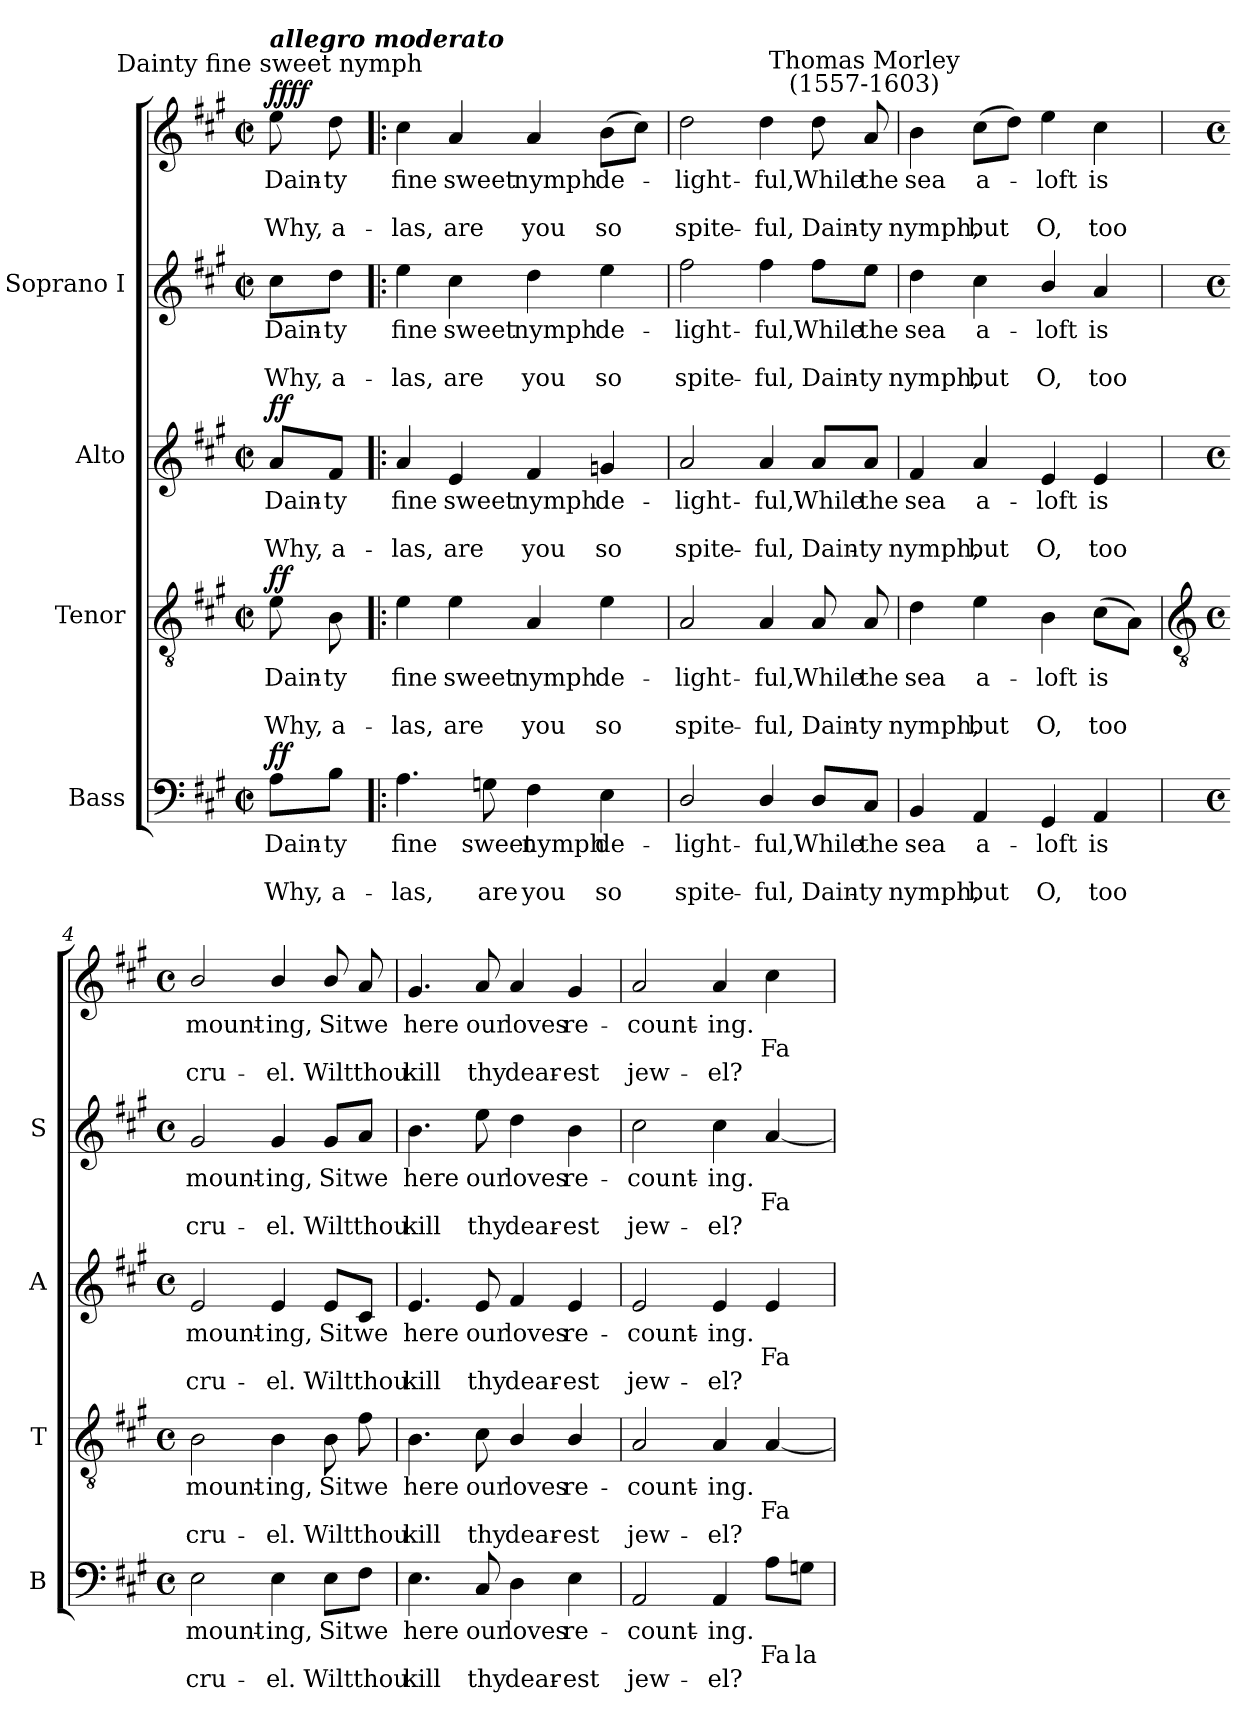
**kern	**text	**text	**text	**dynam	**kern	**text	**text	**text	**dynam	**kern	**text	**text	**text	**dynam	**kern	**text	**text	**text	**kern	**text	**text	**text	**dynam
*part4	*part4	*part4	*part4	*part4	*part3	*part3	*part3	*part3	*part3	*part2	*part2	*part2	*part2	*part2	*part1	*part1	*part1	*part1	*part1	*part1	*part1	*part1	*part1
*staff5	*staff5	*staff5	*staff5	*staff5	*staff4	*staff4	*staff4	*staff4	*staff4	*staff3	*staff3	*staff3	*staff3	*staff3	*staff2	*staff2	*staff2	*staff2	*staff1	*staff1	*staff1	*staff1	*staff1/2
*I"Bass	*	*	*	*	*I"Tenor	*	*	*	*	*I"Alto	*	*	*	*	*I"Soprano I	*	*	*	*	*	*	*	*
*I'B	*	*	*	*	*I'T	*	*	*	*	*I'A	*	*	*	*	*I'S	*	*	*	*	*	*	*	*
*clefF4	*	*	*	*	*clefGv2	*	*	*	*	*clefG2	*	*	*	*	*clefG2	*	*	*	*clefG2	*	*	*	*
*k[f#c#g#]	*	*	*	*	*k[f#c#g#]	*	*	*	*	*k[f#c#g#]	*	*	*	*	*k[f#c#g#]	*	*	*	*k[f#c#g#]	*	*	*	*
*A:	*	*	*	*	*A:	*	*	*	*	*A:	*	*	*	*	*A:	*	*	*	*A:	*	*	*	*
*M2/2	*	*	*	*	*M2/2	*	*	*	*	*M2/2	*	*	*	*	*M2/2	*	*	*	*M2/2	*	*	*	*
*met(c|)	*	*	*	*	*met(c|)	*	*	*	*	*met(c|)	*	*	*	*	*met(c|)	*	*	*	*met(c|)	*	*	*	*
=	=	=	=	=	=	=	=	=	=	=	=	=	=	=	=	=	=	=	=	=	=	=	=
!	!	!	!	!	!	!	!	!	!	!	!	!	!	!	!	!	!	!	!LO:TX:a:cj:t=Dainty fine sweet nymph	!	!	!	!
!	!	!	!	!	!	!	!	!	!	!	!	!	!	!	!	!	!	!	!LO:TX:a:Bi:t=allegro moderato	!	!	!	!
!	!LO:LY:b	!	!LO:LY:b	!LO:DY:b	!	!LO:LY:b	!	!LO:LY:b	!	!	!LO:LY:b	!	!LO:LY:b	!	!	!LO:LY:b	!	!LO:LY:b	!	!LO:LY:b	!	!LO:LY:b	!
!	!	!	!	!LO:DY:n=1:b	!	!	!	!	!LO:DY:b	!	!	!	!	!	!	!	!	!	!	!	!	!	!
!	!	!	!	!	!	!	!	!	!LO:DY:n=1:b	!	!	!	!	!LO:DY:b	!	!	!	!	!	!	!	!	!
!	!	!	!	!	!	!	!	!	!	!	!	!	!	!LO:DY:n=1:b	!	!	!	!	!	!	!	!	!LO:DY:b=2
!	!	!	!	!	!	!	!	!	!	!	!	!	!	!	!	!	!	!	!	!	!	!	!LO:DY:n=1:b=2
!	!	!	!	!	!	!	!	!	!	!	!	!	!	!	!	!	!	!	!	!	!	!	!LO:DY:n=2:b
!	!	!	!	!	!	!	!	!	!	!	!	!	!	!	!	!	!	!	!	!	!	!	!LO:DY:n=3:b
8A\L	Dain-	.	-Why,	f f	8e	Dain-	.	-Why,	f f	8a/L	Dain-	.	-Why,	f f	8cc#\L	-Dain-	.	-Why,	8ee	Dain-	.	-Why,	f f f f
!	!LO:LY:b	!	!LO:LY:b	!	!	!LO:LY:b	!	!LO:LY:b	!	!	!LO:LY:b	!	!LO:LY:b	!	!	!LO:LY:b	!	!LO:LY:b	!	!LO:LY:b	!	!LO:LY:b	!
8B\J	ty	.	a-	.	8B	ty	.	a-	.	8f#/J	ty	.	a-	.	8dd\J	ty	.	a-	8dd	ty	.	a-	.
=1!|:	=1!|:	=1!|:	=1!|:	=1!|:	=1!|:	=1!|:	=1!|:	=1!|:	=1!|:	=1!|:	=1!|:	=1!|:	=1!|:	=1!|:	=1!|:	=1!|:	=1!|:	=1!|:	=1!|:	=1!|:	=1!|:	=1!|:	=1!|:
!	!LO:LY:b	!	!LO:LY:b	!	!	!LO:LY:b	!	!LO:LY:b	!	!	!LO:LY:b	!	!LO:LY:b	!	!	!LO:LY:b	!	!LO:LY:b	!	!LO:LY:b	!	!LO:LY:b	!
4.A	-fine	.	las,	.	4e	-fine	.	las,	.	4a	-fine	.	las,	.	4ee	fine	.	las,	4cc#	-fine	.	las,	.
!	!	!	!	!	!	!LO:LY:b	!	!LO:LY:b	!	!	!LO:LY:b	!	!LO:LY:b	!	!	!LO:LY:b	!	!LO:LY:b	!	!LO:LY:b	!	!LO:LY:b	!
.	.	.	.	.	4e	sweet	.	are	.	4e	sweet	.	are	.	4cc#	sweet	.	are	4a	sweet	.	are	.
!	!LO:LY:b	!	!LO:LY:b	!	!	!	!	!	!	!	!	!	!	!	!	!	!	!	!	!	!	!	!
8Gn	sweet	.	are	.	.	.	.	.	.	.	.	.	.	.	.	.	.	.	.	.	.	.	.
!	!LO:LY:b	!	!LO:LY:b	!	!	!LO:LY:b	!	!LO:LY:b	!	!	!LO:LY:b	!	!LO:LY:b	!	!	!LO:LY:b	!	!LO:LY:b	!	!LO:LY:b	!	!LO:LY:b	!
4F#	nymph	.	you	.	4A	nymph	.	you	.	4f#	nymph	.	you	.	4dd	nymph	.	you	4a	nymph	.	you	.
!	!LO:LY:b	!	!LO:LY:b	!	!	!LO:LY:b	!	!LO:LY:b	!	!	!LO:LY:b	!	!LO:LY:b	!	!	!LO:LY:b	!	!LO:LY:b	!	!LO:LY:b	!	!LO:LY:b	!
4E	de-	.	-so	.	4e	de-	.	-so	.	4gn	de-	.	-so	.	4ee	de-	.	-so	(>8bL	de-	.	so	.
.	.	.	.	.	.	.	.	.	.	.	.	.	.	.	.	.	.	.	8cc#J)	.	.	.	.
=2	=2	=2	=2	=2	=2	=2	=2	=2	=2	=2	=2	=2	=2	=2	=2	=2	=2	=2	=2	=2	=2	=2	=2
!	!LO:LY:b	!	!LO:LY:b	!	!	!LO:LY:b	!	!LO:LY:b	!	!	!LO:LY:b	!	!LO:LY:b	!	!	!LO:LY:b	!	!LO:LY:b	!	!LO:LY:b	!	!LO:LY:b	!
2D/	light-	.	-spite-	.	2A	light-	.	-spite-	.	2a	light-	.	-spite-	.	2ff#	light-	.	-spite-	2dd	light-	.	-spite-	.
!	!LO:LY:b	!	!LO:LY:b	!	!	!LO:LY:b	!	!LO:LY:b	!	!	!LO:LY:b	!	!LO:LY:b	!	!	!LO:LY:b	!	!LO:LY:b	!	!LO:LY:b	!	!LO:LY:b	!
4D/	-ful,	.	ful,	.	4A	-ful,	.	ful,	.	4a	-ful,	.	ful,	.	4ff#	-ful,	.	ful,	4dd	-ful,	.	ful,	.
!	!LO:LY:b	!	!LO:LY:b	!	!	!LO:LY:b	!	!LO:LY:b	!	!	!LO:LY:b	!	!LO:LY:b	!	!	!LO:LY:b	!	!LO:LY:b	!	!LO:LY:b	!	!LO:LY:b	!
8D/L	While	.	Dain-	.	8A	While	.	Dain-	.	8a/L	While	.	Dain-	.	8ff#\L	While	.	Dain-	8dd	While	.	Dain-	.
!	!	!	!	!	!	!	!	!	!	!	!	!	!	!	!	!	!	!	!LO:TX:a:cj:t=Thomas Morley\n(1557-1603)	!	!	!	!
!	!LO:LY:b	!	!LO:LY:b	!	!	!LO:LY:b	!	!LO:LY:b	!	!	!LO:LY:b	!	!LO:LY:b	!	!	!LO:LY:b	!	!LO:LY:b	!	!LO:LY:b	!	!LO:LY:b	!
8C#/J	-the	.	ty	.	8A	-the	.	ty	.	8a/J	-the	.	ty	.	8ee\J	-the	.	ty	8a	-the	.	ty	.
=3	=3	=3	=3	=3	=3	=3	=3	=3	=3	=3	=3	=3	=3	=3	=3	=3	=3	=3	=3	=3	=3	=3	=3
!	!LO:LY:b	!	!LO:LY:b	!	!	!LO:LY:b	!	!LO:LY:b	!	!	!LO:LY:b	!	!LO:LY:b	!	!	!LO:LY:b	!	!LO:LY:b	!	!LO:LY:b	!	!LO:LY:b	!
4BB	sea	.	nymph,	.	4d	sea	.	nymph,	.	4f#	sea	.	nymph,	.	4dd	sea	.	nymph,	4b	sea	.	nymph,	.
!	!LO:LY:b	!	!LO:LY:b	!	!	!LO:LY:b	!	!LO:LY:b	!	!	!LO:LY:b	!	!LO:LY:b	!	!	!LO:LY:b	!	!LO:LY:b	!	!LO:LY:b	!	!LO:LY:b	!
4AA	a-	.	-but	.	4e	a-	.	-but	.	4a	a-	.	-but	.	4cc#	a-	.	-but	(>8cc#L	a-	.	but	.
.	.	.	.	.	.	.	.	.	.	.	.	.	.	.	.	.	.	.	8ddJ)	.	.	.	.
!	!LO:LY:b	!	!LO:LY:b	!	!	!LO:LY:b	!	!LO:LY:b	!	!	!LO:LY:b	!	!LO:LY:b	!	!	!LO:LY:b	!	!LO:LY:b	!	!LO:LY:b	!	!LO:LY:b	!
4GG#	loft	.	O,	.	4B	loft	.	O,	.	4e	loft	.	O,	.	4b/	loft	.	O,	4ee	loft	.	O,	.
!	!LO:LY:b	!	!LO:LY:b	!	!	!LO:LY:b	!	!LO:LY:b	!	!	!LO:LY:b	!	!LO:LY:b	!	!	!LO:LY:b	!	!LO:LY:b	!	!LO:LY:b	!	!LO:LY:b	!
4AA	is	.	too	.	(>8c#L	is	.	too	.	4e	is	.	too	.	4a	is	.	too	4cc#	is	.	too	.
.	.	.	.	.	8AJ)	.	.	.	.	.	.	.	.	.	.	.	.	.	.	.	.	.	.
!!LO:LB:g=z
=4	=4	=4	=4	=4	=4	=4	=4	=4	=4	=4	=4	=4	=4	=4	=4	=4	=4	=4	=4	=4	=4	=4	=4
*	*	*	*	*	*clefGv2	*	*	*	*	*	*	*	*	*	*	*	*	*	*	*	*	*	*
*M4/4	*	*	*	*	*M4/4	*	*	*	*	*M4/4	*	*	*	*	*M4/4	*	*	*	*M4/4	*	*	*	*
*met(c)	*	*	*	*	*met(c)	*	*	*	*	*met(c)	*	*	*	*	*met(c)	*	*	*	*met(c)	*	*	*	*
!	!LO:LY:b	!	!LO:LY:b	!	!	!LO:LY:b	!	!LO:LY:b	!	!	!LO:LY:b	!	!LO:LY:b	!	!	!LO:LY:b	!	!LO:LY:b	!	!LO:LY:b	!	!LO:LY:b	!
2E	mount-	.	-cru-	.	2B	mount-	.	-cru-	.	2e	mount-	.	-cru-	.	2g#	mount-	.	-cru-	2b/	mount-	.	-cru-	.
!	!LO:LY:b	!	!LO:LY:b	!	!	!LO:LY:b	!	!LO:LY:b	!	!	!LO:LY:b	!	!LO:LY:b	!	!	!LO:LY:b	!	!LO:LY:b	!	!LO:LY:b	!	!LO:LY:b	!
4E	-ing,	.	el.	.	4B	-ing,	.	el.	.	4e	-ing,	.	el.	.	4g#	-ing,	.	el.	4b/	-ing,	.	el.	.
!	!LO:LY:b	!	!LO:LY:b	!	!	!LO:LY:b	!	!LO:LY:b	!	!	!LO:LY:b	!	!LO:LY:b	!	!	!LO:LY:b	!	!LO:LY:b	!	!LO:LY:b	!	!LO:LY:b	!
8E\L	Sit	.	Wilt	.	8B	Sit	.	Wilt	.	8e/L	Sit	.	Wilt	.	8g#/L	Sit	.	Wilt	8b/	Sit	.	Wilt	.
!	!LO:LY:b	!	!LO:LY:b	!	!	!LO:LY:b	!	!LO:LY:b	!	!	!LO:LY:b	!	!LO:LY:b	!	!	!LO:LY:b	!	!LO:LY:b	!	!LO:LY:b	!	!LO:LY:b	!
8F#\J	we	.	thou	.	8f#	we	.	thou	.	8c#/J	we	.	thou	.	8a/J	we	.	thou	8a	we	.	thou	.
=5	=5	=5	=5	=5	=5	=5	=5	=5	=5	=5	=5	=5	=5	=5	=5	=5	=5	=5	=5	=5	=5	=5	=5
!	!LO:LY:b	!	!LO:LY:b	!	!	!LO:LY:b	!	!LO:LY:b	!	!	!LO:LY:b	!	!LO:LY:b	!	!	!LO:LY:b	!	!LO:LY:b	!	!LO:LY:b	!	!LO:LY:b	!
4.E	here	.	kill	.	4.B	here	.	kill	.	4.e	here	.	kill	.	4.b	here	.	kill	4.g#	here	.	kill	.
!	!LO:LY:b	!	!LO:LY:b	!	!	!LO:LY:b	!	!LO:LY:b	!	!	!LO:LY:b	!	!LO:LY:b	!	!	!LO:LY:b	!	!LO:LY:b	!	!LO:LY:b	!	!LO:LY:b	!
8C#	our	.	thy	.	8c#	our	.	thy	.	8e	our	.	thy	.	8ee	our	.	thy	8a	our	.	thy	.
!	!LO:LY:b	!	!LO:LY:b	!	!	!LO:LY:b	!	!LO:LY:b	!	!	!LO:LY:b	!	!LO:LY:b	!	!	!LO:LY:b	!	!LO:LY:b	!	!LO:LY:b	!	!LO:LY:b	!
4D	loves	.	dear-	.	4B/	loves	.	dear-	.	4f#	loves	.	dear-	.	4dd	loves	.	dear-	4a	loves	.	dear-	.
!	!LO:LY:b	!	!LO:LY:b	!	!	!LO:LY:b	!	!LO:LY:b	!	!	!LO:LY:b	!	!LO:LY:b	!	!	!LO:LY:b	!	!LO:LY:b	!	!LO:LY:b	!	!LO:LY:b	!
4E	-re-	.	-est	.	4B/	-re-	.	-est	.	4e	-re-	.	-est	.	4b	-re-	.	-est	4g#	-re-	.	-est	.
=6	=6	=6	=6	=6	=6	=6	=6	=6	=6	=6	=6	=6	=6	=6	=6	=6	=6	=6	=6	=6	=6	=6	=6
!	!LO:LY:b	!	!LO:LY:b	!	!	!LO:LY:b	!	!LO:LY:b	!	!	!LO:LY:b	!	!LO:LY:b	!	!	!LO:LY:b	!	!LO:LY:b	!	!LO:LY:b	!	!LO:LY:b	!
2AA	count-	.	-jew-	.	2A	count-	.	-jew-	.	2e	count-	.	-jew-	.	2cc#	count-	.	-jew-	2a	count-	.	-jew-	.
!	!LO:LY:b	!	!LO:LY:b	!	!	!LO:LY:b	!	!LO:LY:b	!	!	!LO:LY:b	!	!LO:LY:b	!	!	!LO:LY:b	!	!LO:LY:b	!	!LO:LY:b	!	!LO:LY:b	!
4AA	-ing.	.	el?	.	4A	-ing.	.	el?	.	4e	-ing.	.	el?	.	4cc#	-ing.	.	el?	4a	-ing.	.	el?	.
!	!	!LO:LY:b	!	!	!	!	!LO:LY:b	!	!	!	!	!LO:LY:b	!	!	!	!	!LO:LY:b	!	!	!	!LO:LY:b	!	!
8A\L	.	Fa	.	.	[4A	.	Fa	.	.	4e	.	Fa	.	.	[4a	.	Fa	.	4cc#	.	Fa	.	.
!	!	!LO:LY:b	!	!	!	!	!	!	!	!	!	!	!	!	!	!	!	!	!	!	!	!	!
8Gn\J	.	la	.	.	.	.	.	.	.	.	.	.	.	.	.	.	.	.	.	.	.	.	.
=	=	=	=	=	=	=	=	=	=	=	=	=	=	=	=	=	=	=	=	=	=	=	=
*-	*-	*-	*-	*-	*-	*-	*-	*-	*-	*-	*-	*-	*-	*-	*-	*-	*-	*-	*-	*-	*-	*-	*-
